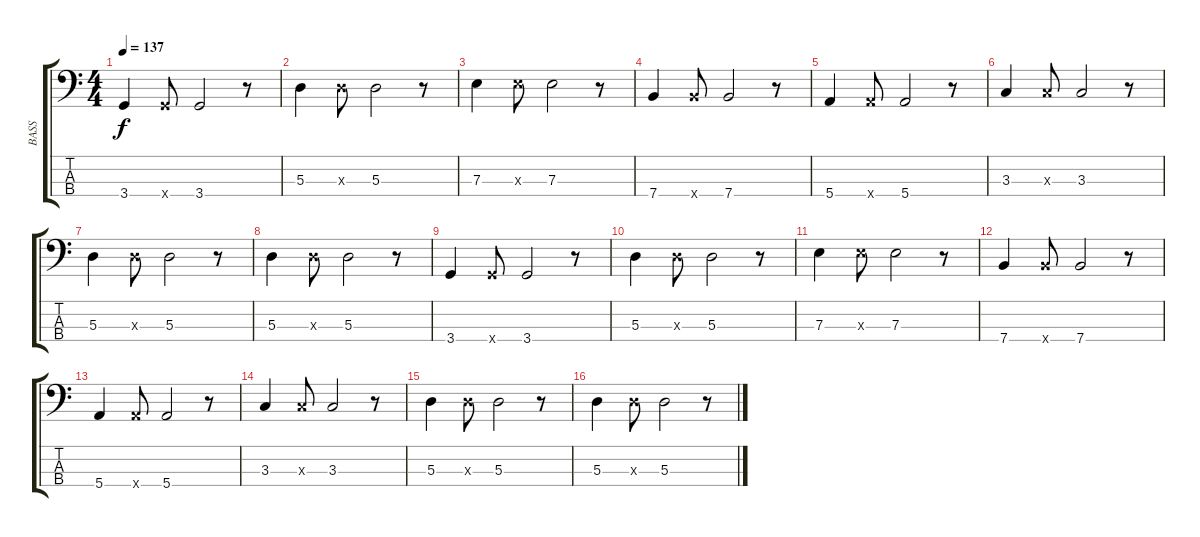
\track ("BASS" "BASS") {instrument acousticbass}
\staff {score tabs}
\tuning (G2 D2 A1 E1) {hide}
\ts (4 4)
\tempo 137
\clef f4
\ks c
3.4.4{dy f} 3.4{x}.8 3.4.2 r.8 |
5.3.4 5.3{x}.8 5.3.2 r.8 |
7.3.4 7.3{x}.8 7.3.2 r.8 |
7.4.4 7.4{x}.8 7.4.2 r.8 |
5.4.4 5.4{x}.8 5.4.2 r.8 |
3.3.4 3.3{x}.8 3.3.2 r.8 |
5.3.4 5.3{x}.8 5.3.2 r.8 |
5.3.4 5.3{x}.8 5.3.2 r.8 |
3.4.4 3.4{x}.8 3.4.2 r.8 |
5.3.4 5.3{x}.8 5.3.2 r.8 |
7.3.4 7.3{x}.8 7.3.2 r.8 |
7.4.4 7.4{x}.8 7.4.2 r.8 |
5.4.4 5.4{x}.8 5.4.2 r.8 |
3.3.4 3.3{x}.8 3.3.2 r.8 |
5.3.4 5.3{x}.8 5.3.2 r.8 |
5.3.4 5.3{x}.8 5.3.2 r.8
